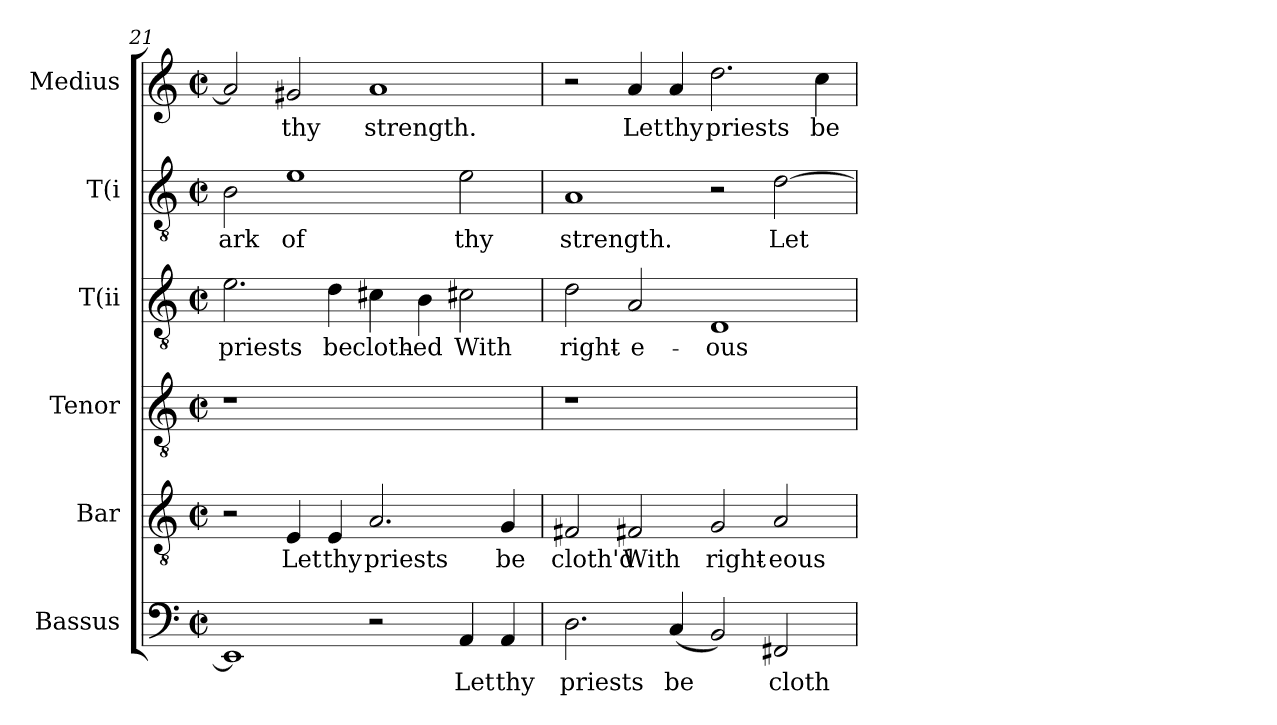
**kern	**text	**kern	**text	**kern	**kern	**text	**kern	**text	**kern	**text
*part6	*part6	*part5	*part5	*part4	*part3	*part3	*part2	*part2	*part1	*part1
*staff6	*staff6	*staff5	*staff5	*staff4	*staff3	*staff3	*staff2	*staff2	*staff1	*staff1
*I"Bassus	*	*I"Bar	*	*I"Tenor	*I"T(ii	*	*I"T(i	*	*I"Medius	*
*I'B	*	*I'Bar	*	*	*I'T(ii	*	*I'T(i	*	*I'M	*
*clefF4	*	*clefGv2	*	*clefGv2	*clefGv2	*	*clefGv2	*	*clefG2	*
*k[]	*	*k[]	*	*k[]	*k[]	*	*k[]	*	*k[]	*
*C:	*	*C:	*	*C:	*C:	*	*C:	*	*C:	*
*M2/2	*	*M2/2	*	*M2/2	*M2/2	*	*M2/2	*	*M2/2	*
*met(c|)	*	*met(c|)	*	*met(c|)	*met(c|)	*	*met(c|)	*	*met(c|)	*
=21	=21	=21	=21	=21	=21	=21	=21	=21	=21	=21
!	!LO:LY:b:cj	!	!	!	!	!LO:LY:b:cj	!	!LO:LY:b:rj	!	!LO:LY:b:cj
1EE]	.	2r	.	1r	2.e\	priests	2B\	ark	2a/]	.
!	!	!	!LO:LY:b:cj	!	!	!	!	!LO:LY:b:rj	!	!LO:LY:b:cj
.	.	4E/	Let	.	.	.	1e	of	2g#X/	thy
!	!	!	!LO:LY:b:cj	!	!	!LO:LY:b:cj	!	!	!	!
.	.	4E/	thy	.	4d\	be	.	.	.	.
!	!	!	!LO:LY:b:cj	!	!	!LO:LY:b:cj	!	!	!	!LO:LY:b:cj
2r	.	2.A/	priests	1ryy	4c#X\	cloth-	.	.	1a	strength.
!	!	!	!	!	!	!LO:LY:b:cj	!	!	!	!
.	.	.	.	.	4B\	-ed	.	.	.	.
!	!LO:LY:b:cj	!	!	!	!	!LO:LY:b:cj	!	!LO:LY:b:rj	!	!
4AA/	Let	.	.	.	2c#X\	With	2e\	thy	.	.
!	!LO:LY:b:cj	!	!LO:LY:b:cj	!	!	!	!	!	!	!
4AA/	thy	4G/	be	.	.	.	.	.	.	.
=22	=22	=22	=22	=22	=22	=22	=22	=22	=22	=22
!	!LO:LY:b:cj	!	!LO:LY:b:cj	!	!	!LO:LY:b:cj	!	!LO:LY:b:rj	!	!
2.D\	priests	2F#X/	cloth'd	1r	2d\	right-	1A	strength.	2r	.
!	!	!	!LO:LY:b:cj	!	!	!LO:LY:b:cj	!	!	!	!LO:LY:b:cj
.	.	2F#X/	With	.	2A/	-e-	.	.	4a/	Let
!	!LO:LY:b:cj	!	!	!	!	!	!	!	!	!LO:LY:b:cj
(<4C/	be	.	.	.	.	.	.	.	4a/	thy
!	!LO:LY:b:cj	!	!LO:LY:b:cj	!	!	!LO:LY:b:cj	!	!	!	!LO:LY:b:cj
2BB/)	.	2G/	right-	1ryy	1D	-ous-	2r	.	2.dd\	priests
!	!LO:LY:b:cj	!	!LO:LY:b:cj	!	!	!	!	!LO:LY:b:rj	!	!
2FF#X/	cloth-	2A/	-eous-	.	.	.	[>2d\	Let	.	.
!	!	!	!	!	!	!	!	!	!	!LO:LY:b:cj
.	.	.	.	.	.	.	.	.	4cc\	be
=	=	=	=	=	=	=	=	=	=	=
*-	*-	*-	*-	*-	*-	*-	*-	*-	*-	*-
